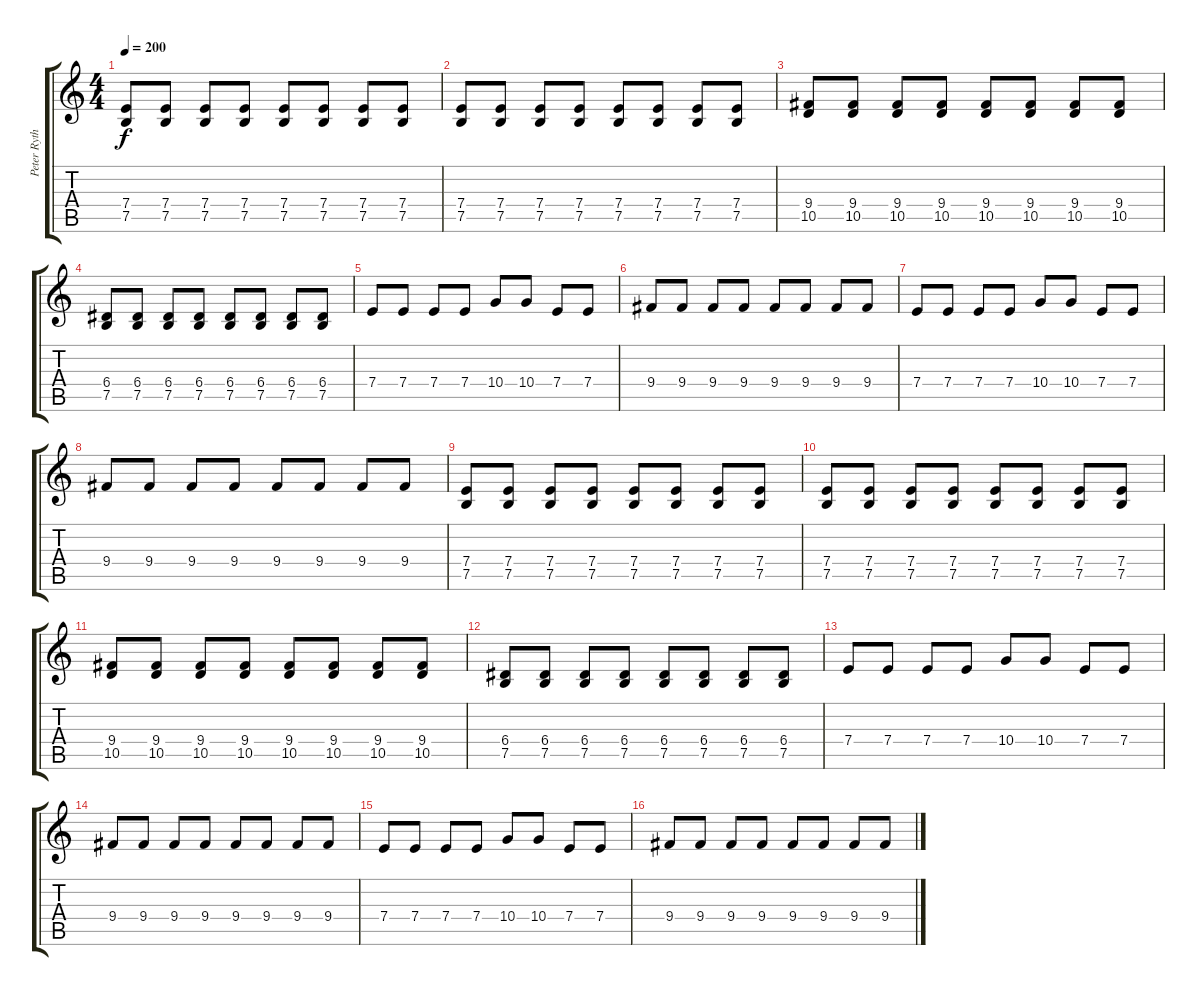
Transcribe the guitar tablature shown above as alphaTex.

\track ("Peter Ryth." "Peter Ryth") {instrument overdrivenguitar}
\staff {score tabs}
\tuning (B3 Gb3 D3 A2 E2 B1) {hide}
\ts (4 4)
\section ("" "")
\tempo 200
\clef g2
\ks c
(7.4 7.5).8{dy f} (7.4 7.5).8 (7.4 7.5).8 (7.4 7.5).8 (7.4 7.5).8 (7.4 7.5).8 (7.4 7.5).8 (7.4 7.5).8 |
(7.4 7.5).8 (7.4 7.5).8 (7.4 7.5).8 (7.4 7.5).8 (7.4 7.5).8 (7.4 7.5).8 (7.4 7.5).8 (7.4 7.5).8 |
(9.4 10.5).8 (9.4 10.5).8 (9.4 10.5).8 (9.4 10.5).8 (9.4 10.5).8 (9.4 10.5).8 (9.4 10.5).8 (9.4 10.5).8 |
(6.4 7.5).8 (6.4 7.5).8 (6.4 7.5).8 (6.4 7.5).8 (6.4 7.5).8 (6.4 7.5).8 (6.4 7.5).8 (6.4 7.5).8 |
7.4.8 7.4.8 7.4.8 7.4.8 10.4.8 10.4.8 7.4.8 7.4.8 |
9.4.8 9.4.8 9.4.8 9.4.8 9.4.8 9.4.8 9.4.8 9.4.8 |
7.4.8 7.4.8 7.4.8 7.4.8 10.4.8 10.4.8 7.4.8 7.4.8 |
9.4.8 9.4.8 9.4.8 9.4.8 9.4.8 9.4.8 9.4.8 9.4.8 |
(7.4 7.5).8 (7.4 7.5).8 (7.4 7.5).8 (7.4 7.5).8 (7.4 7.5).8 (7.4 7.5).8 (7.4 7.5).8 (7.4 7.5).8 |
(7.4 7.5).8 (7.4 7.5).8 (7.4 7.5).8 (7.4 7.5).8 (7.4 7.5).8 (7.4 7.5).8 (7.4 7.5).8 (7.4 7.5).8 |
(9.4 10.5).8 (9.4 10.5).8 (9.4 10.5).8 (9.4 10.5).8 (9.4 10.5).8 (9.4 10.5).8 (9.4 10.5).8 (9.4 10.5).8 |
(6.4 7.5).8 (6.4 7.5).8 (6.4 7.5).8 (6.4 7.5).8 (6.4 7.5).8 (6.4 7.5).8 (6.4 7.5).8 (6.4 7.5).8 |
7.4.8 7.4.8 7.4.8 7.4.8 10.4.8 10.4.8 7.4.8 7.4.8 |
9.4.8 9.4.8 9.4.8 9.4.8 9.4.8 9.4.8 9.4.8 9.4.8 |
7.4.8 7.4.8 7.4.8 7.4.8 10.4.8 10.4.8 7.4.8 7.4.8 |
9.4.8 9.4.8 9.4.8 9.4.8 9.4.8 9.4.8 9.4.8 9.4.8
